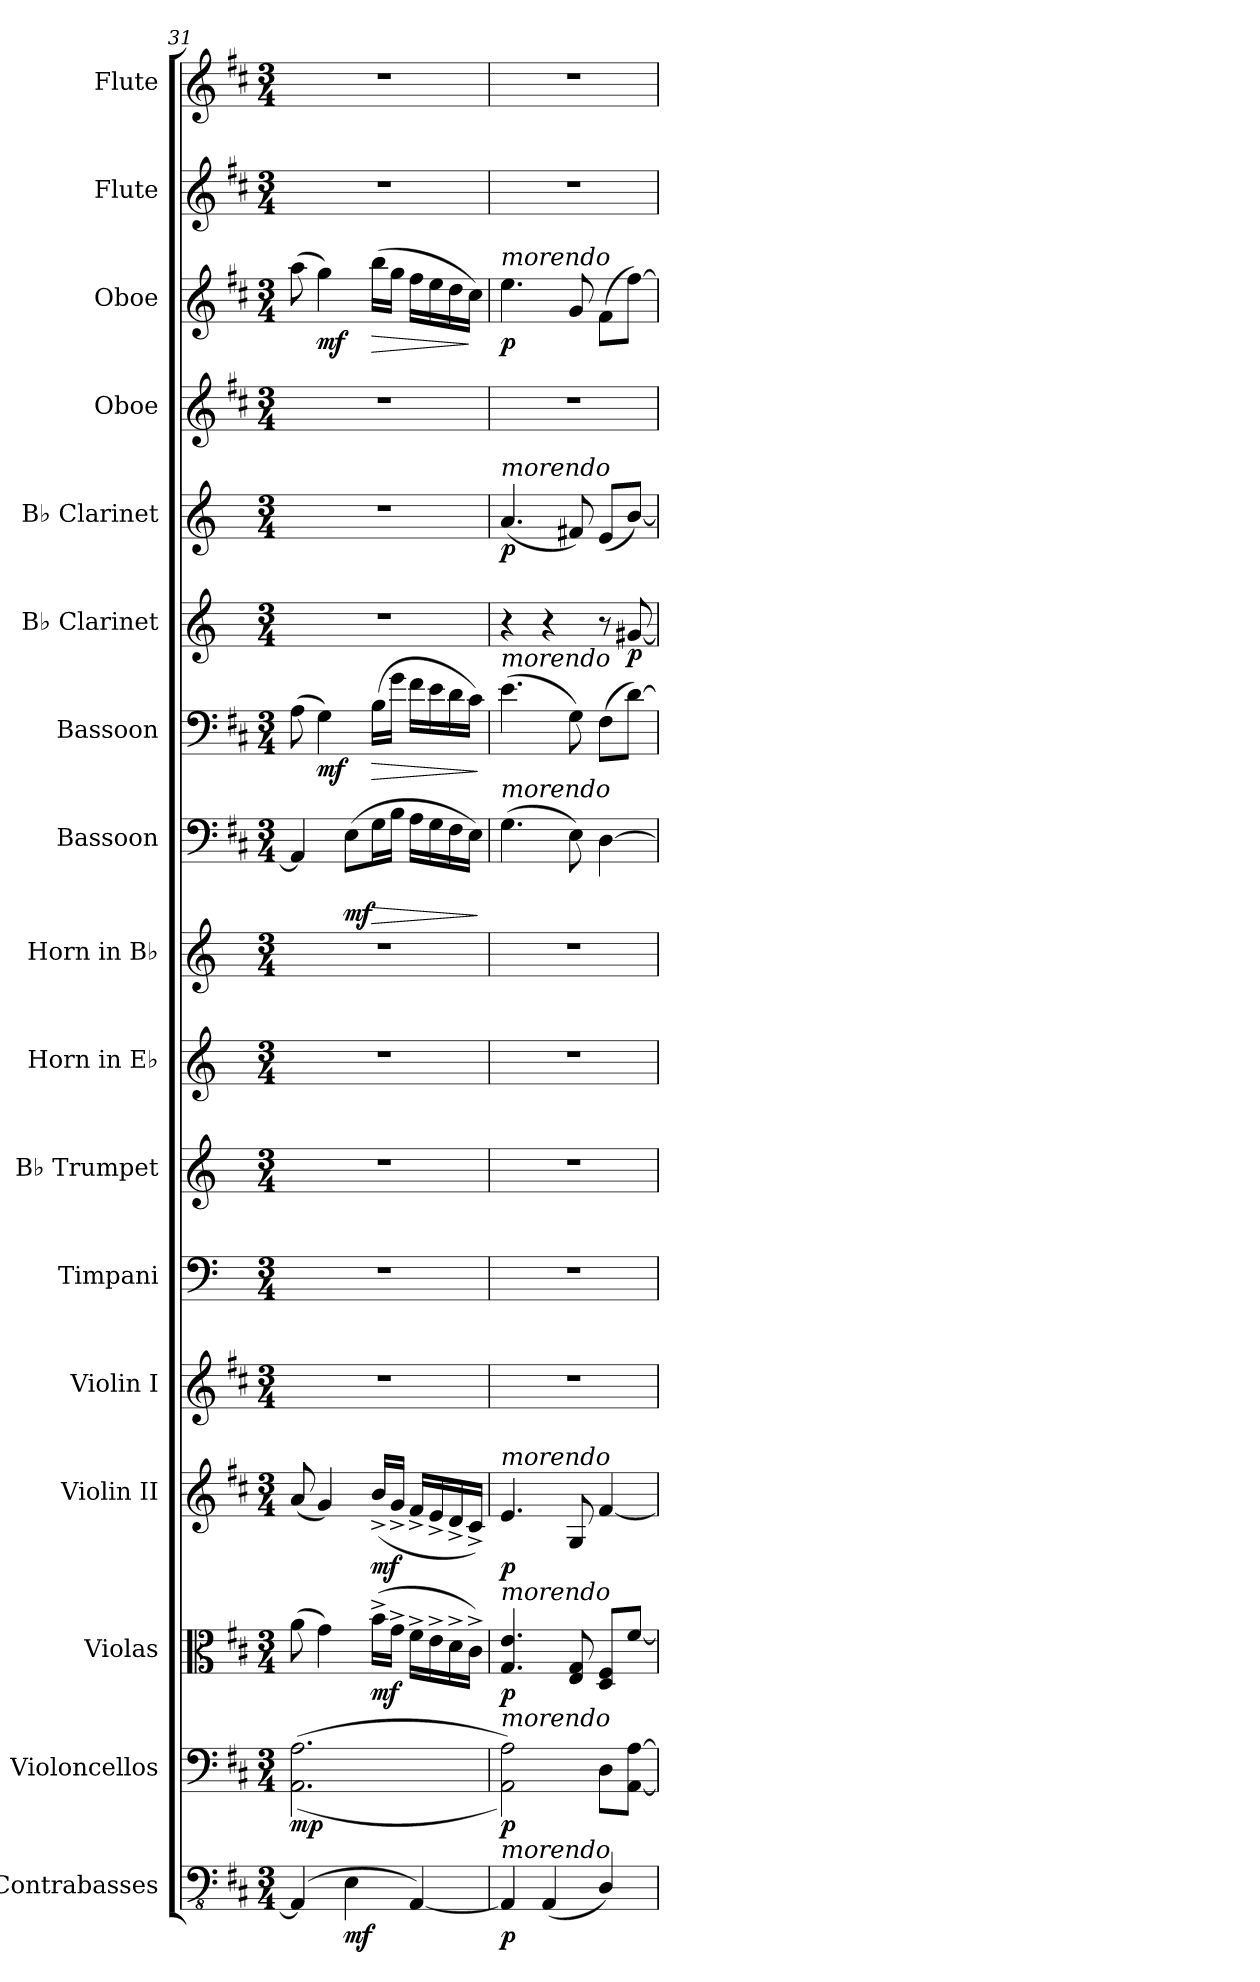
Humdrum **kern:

**kern	**dynam	**kern	**dynam	**kern	**dynam	**kern	**dynam	**kern	**kern	**kern	**kern	**kern	**kern	**dynam	**kern	**dynam	**kern	**dynam	**kern	**dynam	**kern	**kern	**dynam	**kern	**kern
*part17	*part17	*part16	*part16	*part15	*part15	*part14	*part14	*part13	*part12	*part11	*part10	*part9	*part8	*part8	*part7	*part7	*part6	*part6	*part5	*part5	*part4	*part3	*part3	*part2	*part1
*staff17	*staff17	*staff16	*staff16	*staff15	*staff15	*staff14	*staff14	*staff13	*staff12	*staff11	*staff10	*staff9	*staff8	*staff8	*staff7	*staff7	*staff6	*staff6	*staff5	*staff5	*staff4	*staff3	*staff3	*staff2	*staff1
*I"Contrabasses	*	*I"Violoncellos	*	*I"Violas	*	*I"Violin II	*	*I"Violin I	*I"Timpani	*I"B♭ Trumpet	*I"Horn in E♭	*I"Horn in B♭	*I"Bassoon	*	*I"Bassoon	*	*I"B♭ Clarinet	*	*I"B♭ Clarinet	*	*I"Oboe	*I"Oboe	*	*I"Flute	*I"Flute
*I'Cbs.	*	*I'Vcs.	*	*I'Vlas.	*	*I'Vln II.	*	*I'Vln I.	*I'Timp.	*I'B♭ Tpt.	*	*	*I'Bsn.	*	*I'Bsn.	*	*I'B♭ Cl.	*	*I'B♭ Cl.	*	*I'Ob.	*I'Ob.	*	*I'Fl.	*I'Fl.
*clefFv4	*	*clefF4	*	*clefC3	*	*clefG2	*	*clefG2	*clefF4	*clefG2	*clefG2	*clefG2	*clefF4	*	*clefF4	*	*clefG2	*	*clefG2	*	*clefG2	*clefG2	*	*clefG2	*clefG2
*	*	*	*	*	*	*	*	*	*	*ITrd1c2	*ITrd5c9	*ITrd1c2	*	*	*	*	*ITrd1c2	*	*ITrd1c2	*	*	*	*	*	*
*k[f#c#]	*	*k[f#c#]	*	*k[f#c#]	*	*k[f#c#]	*	*k[f#c#]	*k[]	*k[b-e-]	*k[b-e-a-]	*k[b-e-]	*k[f#c#]	*	*k[f#c#]	*	*k[b-e-]	*	*k[b-e-]	*	*k[f#c#]	*k[f#c#]	*	*k[f#c#]	*k[f#c#]
*M3/4	*	*M3/4	*	*M3/4	*	*M3/4	*	*M3/4	*M3/4	*M3/4	*M3/4	*M3/4	*M3/4	*	*M3/4	*	*M3/4	*	*M3/4	*	*M3/4	*M3/4	*	*M3/4	*M3/4
=31	=31	=31	=31	=31	=31	=31	=31	=31	=31	=31	=31	=31	=31	=31	=31	=31	=31	=31	=31	=31	=31	=31	=31	=31	=31
!	!	!	!LO:DY:b	!	!	!	!	!	!	!	!	!	!	!	!	!	!	!	!	!	!	!	!	!	!
(4AAA/]	.	((2.AA\ 2.A\	mp	(8a\	.	(8a/	.	2.r	2.r	2.r	2.r	2.r	4AA/]	.	(8A\	.	2.r	.	2.r	.	2.r	(8aa\	.	2.r	2.r
!	!	!	!	!	!	!	!	!	!	!	!	!	!	!	!	!LO:DY:b	!	!	!	!	!	!	!LO:DY:b	!	!
.	.	.	.	4g\)	.	4g/)	.	.	.	.	.	.	.	.	4G\)	mf	.	.	.	.	.	4gg\)	mf	.	.
!	!LO:DY:b	!	!	!	!	!	!	!	!	!	!	!	!	!LO:DY:b	!	!	!	!	!	!	!	!	!	!	!
4EE\	mf	.	.	.	.	.	.	.	.	.	.	.	(8E\L	mf	.	.	.	.	.	.	.	.	.	.	.
!	!	!	!	!	!LO:DY:b	!	!LO:DY:b	!	!	!	!	!	!	!LO:HP:b	!	!LO:HP:b	!	!	!	!	!	!	!LO:HP:b	!	!
.	.	.	.	(16b^\LL	mf	(16b^/LL	mf	.	.	.	.	.	16G\L	>	(16B\LL	>	.	.	.	.	.	(16bb\LL	>	.	.
.	.	.	.	16g^\JJ	.	16g^/JJ	.	.	.	.	.	.	16B\JJ	.	16g\JJ	.	.	.	.	.	.	16gg\JJ	.	.	.
[4AAA/)	.	.	.	16f#^\LL	.	16f#^/LL	.	.	.	.	.	.	16A\LL	.	16f#\LL	.	.	.	.	.	.	16ff#\LL	.	.	.
.	.	.	.	16e^\	.	16e^/	.	.	.	.	.	.	16G\	.	16e\	.	.	.	.	.	.	16ee\	.	.	.
.	.	.	.	16d^\	.	16d^/	.	.	.	.	.	.	16F#\	.	16d\	.	.	.	.	.	.	16dd\	.	.	.
.	.	.	.	16c#^\JJ)	.	16c#^/JJ)	.	.	.	.	.	.	16E\JJ)	.	16c#\JJ)	.	.	.	.	.	.	16cc#\JJ)	]	.	.
.	.	.	.	.	.	.	.	.	.	.	.	.	.	]	.	]	.	.	.	.	.	.	.	.	.
=32	=32	=32	=32	=32	=32	=32	=32	=32	=32	=32	=32	=32	=32	=32	=32	=32	=32	=32	=32	=32	=32	=32	=32	=32	=32
!	!	!	!	!	!	!	!	!	!	!	!	!	!	!	!	!	!	!	!	!	!	!LO:TX:a:i:t=morendo	!	!	!
!	!	!	!	!	!	!	!	!	!	!	!	!	!	!	!	!	!	!	!LO:TX:a:i:t=morendo	!	!	!	!	!	!
!	!	!	!	!	!	!	!	!	!	!	!	!	!	!	!LO:TX:a:i:t=morendo	!	!	!	!	!	!	!	!	!	!
!	!	!	!	!	!	!	!	!	!	!	!	!	!LO:TX:a:i:t=morendo	!	!	!	!	!	!	!	!	!	!	!	!
!	!	!	!	!	!	!LO:TX:a:i:t=morendo	!	!	!	!	!	!	!	!	!	!	!	!	!	!	!	!	!	!	!
!	!	!	!	!LO:TX:a:i:t=morendo	!	!	!	!	!	!	!	!	!	!	!	!	!	!	!	!	!	!	!	!	!
!	!	!LO:TX:a:i:t=morendo	!	!	!	!	!	!	!	!	!	!	!	!	!	!	!	!	!	!	!	!	!	!	!
!LO:TX:a:i:t=morendo	!	!	!	!	!	!	!	!	!	!	!	!	!	!	!	!	!	!	!	!	!	!	!	!	!
!	!LO:DY:b	!	!LO:DY:b	!	!LO:DY:b	!	!LO:DY:b	!	!	!	!	!	!	!	!	!	!	!	!	!LO:DY:b	!	!	!LO:DY:b	!	!
4AAA/]	p	2AA\ 2A\))	p	4.G/ 4.e/	p	4.e/	p	2.r	2.r	2.r	2.r	2.r	(4.G\	.	(4.e\	.	4r	.	(4.g/	p	2.r	4.ee\	p	2.r	2.r
(4AAA/	.	.	.	.	.	.	.	.	.	.	.	.	.	.	.	.	4r	.	.	.	.	.	.	.	.
.	.	.	.	8E/ 8G/	.	8G/	.	.	.	.	.	.	8E\)	.	8G\)	.	.	.	8en/)	.	.	8g/	.	.	.
4DD/)	.	8D\L	.	8D/ 8F#/L	.	[4f#/	.	.	.	.	.	.	[4D\	.	(8F#\L	.	8r	.	(8d/L	.	.	(8f#\L	.	.	.
!	!	!	!	!	!	!	!	!	!	!	!	!	!	!	!	!	!	!LO:DY:b	!	!	!	!	!	!	!
.	.	[8AA\ [8A\J	.	[8f#\J	.	.	.	.	.	.	.	.	.	.	[8d\J)	.	[8f#X/	p	[8a/J)	.	.	[8ff#\J)	.	.	.
=	=	=	=	=	=	=	=	=	=	=	=	=	=	=	=	=	=	=	=	=	=	=	=	=	=
*-	*-	*-	*-	*-	*-	*-	*-	*-	*-	*-	*-	*-	*-	*-	*-	*-	*-	*-	*-	*-	*-	*-	*-	*-	*-
